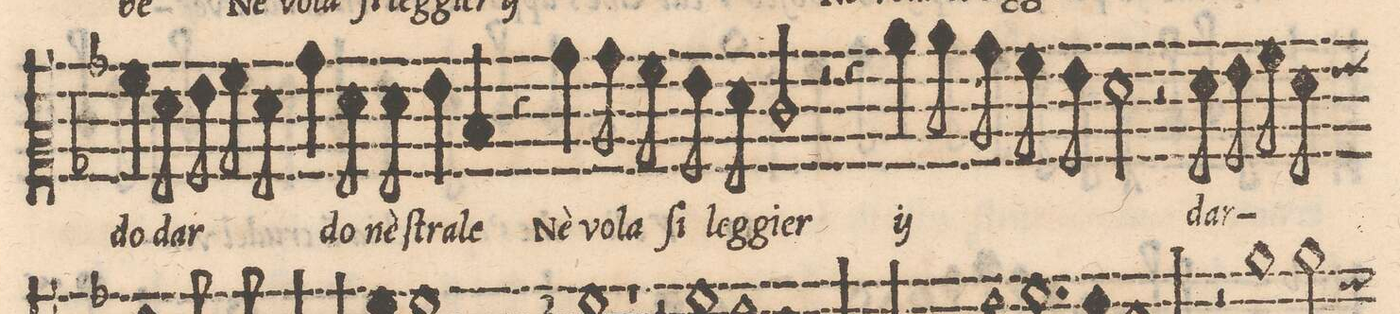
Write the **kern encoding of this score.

**kern	**text
*I"ALTO	*
*clefC2	*
*k[b-]	*
*met(C)	*
*M2/1	*
4a\	-do
8f\	dar-
8g\	.
8a\	.
8f\	.
4b-\	.
8f\	-do
8f\	nè
=23-	=23-
4g\	ſtra-
4d/	-le
4r	.
4b-\	Nè
8b-\	vo-
8a\	-la
8g\	ſi
8f\	leg-
2e/	-gier
=24-	=24-
2r	.
4r	.
*	*ij
4cc\	Nè
8cc\	vo-
8b-\	-la
8a\	ſi
8g\	leg-
2f\	-gier
*	*Xij
=25-	=25-
2r	.
8f\	dar-
8g\	.
8a\	.
8f\	.
*-	*-
